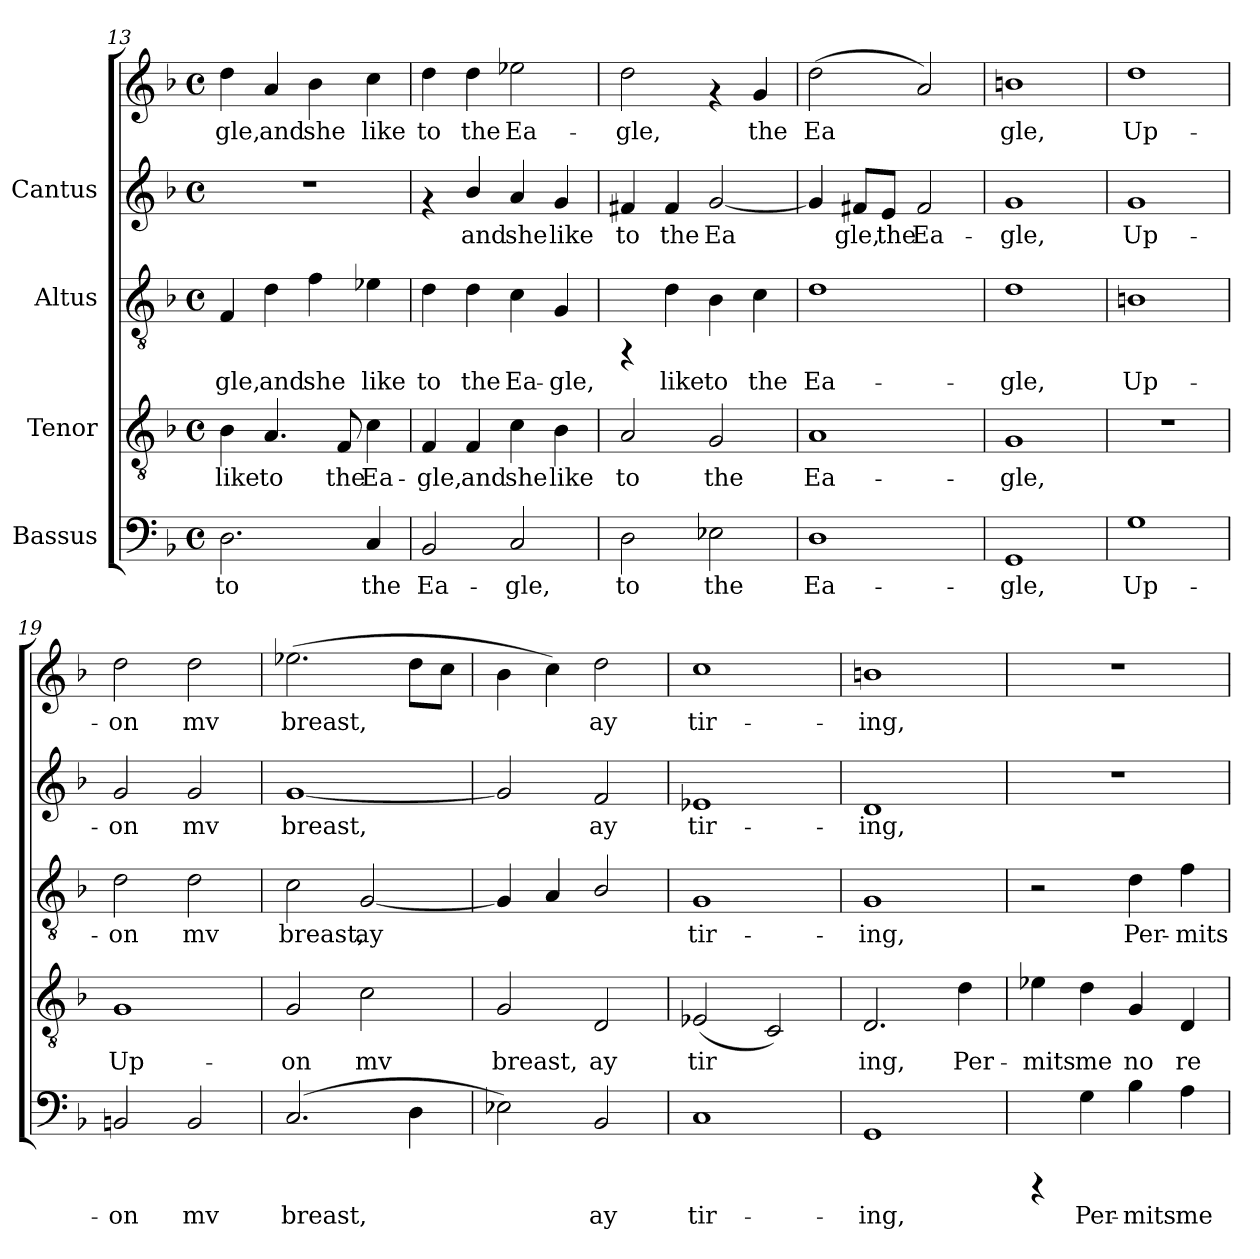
**kern	**text	**kern	**text	**kern	**text	**kern	**text	**kern	**text
*part4	*part4	*part3	*part3	*part2	*part2	*part1	*part1	*part1	*part1
*staff5	*staff5	*staff4	*staff4	*staff3	*staff3	*staff2	*staff2	*staff1	*staff1
*I"Bassus	*	*I"Tenor	*	*I"Altus	*	*I"Cantus	*	*	*
*clefF4	*	*clefGv2	*	*clefGv2	*	*clefG2	*	*clefG2	*
*k[b-]	*	*k[b-]	*	*k[b-]	*	*k[b-]	*	*k[b-]	*
*F:	*	*F:	*	*F:	*	*F:	*	*F:	*
*M4/4	*	*M4/4	*	*M4/4	*	*M4/4	*	*M4/4	*
*met(c)	*	*met(c)	*	*met(c)	*	*met(c)	*	*met(c)	*
=13	=13	=13	=13	=13	=13	=13	=13	=13	=13
!	!LO:LY:b:cj	!	!LO:LY:b:cj	!	!LO:LY:b:cj	!	!	!	!LO:LY:b:cj
2.D\	to	4B-\	like	4F/	-gle,	1r	.	4dd\	-gle,
!	!	!	!LO:LY:b:cj	!	!LO:LY:b:cj	!	!	!	!LO:LY:b:cj
.	.	4.A/	to	4d\	and	.	.	4a/	and
!	!	!	!	!	!LO:LY:b:cj	!	!	!	!LO:LY:b:cj
.	.	.	.	4f\	she	.	.	4b-\	she
!	!	!	!LO:LY:b:cj	!	!	!	!	!	!
.	.	8F/	the	.	.	.	.	.	.
!	!LO:LY:b:cj	!	!LO:LY:b:cj	!	!LO:LY:b:cj	!	!	!	!LO:LY:b:cj
4C/	the	4c\	Ea-	4e-X\	like	.	.	4cc\	like
=14	=14	=14	=14	=14	=14	=14	=14	=14	=14
!	!LO:LY:b:cj	!	!LO:LY:b:cj	!	!LO:LY:b:cj	!	!	!	!LO:LY:b:cj
2BB-/	Ea-	4F/	-gle,	4d\	to	4rf	.	4dd\	to
!	!	!	!LO:LY:b:cj	!	!LO:LY:b:cj	!	!LO:LY:b:cj	!	!LO:LY:b:cj
.	.	4F/	and	4d\	the	4b-/	-and	4dd\	the
!	!LO:LY:b:cj	!	!LO:LY:b:cj	!	!LO:LY:b:cj	!	!LO:LY:b:cj	!	!LO:LY:b:cj
2C/	-gle,	4c\	she	4c\	Ea-	4a/	she	2ee-X\	Ea-
!	!	!	!LO:LY:b:cj	!	!LO:LY:b:cj	!	!LO:LY:b:cj	!	!
.	.	4B-\	like	4G/	-gle,	4g/	like	.	.
!!LO:LB:g=z
=15	=15	=15	=15	=15	=15	=15	=15	=15	=15
!	!LO:LY:b:cj	!	!LO:LY:b:cj	!	!	!	!LO:LY:b:cj	!	!LO:LY:b:cj
2D\	to	2A/	to	4rFF	.	4f#X/	to	2dd\	gle,
!	!	!	!	!	!LO:LY:b:cj	!	!LO:LY:b:cj	!	!
.	.	.	.	4d\	like	4f#/	the	.	.
!	!LO:LY:b:cj	!	!LO:LY:b:cj	!	!LO:LY:b:cj	!	!LO:LY:b:cj	!	!
2E-X\	the	2G/	the	4B-\	to	[<2g/	Ea-	4rf	.
!	!	!	!	!	!LO:LY:b:cj	!	!	!	!LO:LY:b:cj
.	.	.	.	4c\	the	.	.	4g/	the
=16	=16	=16	=16	=16	=16	=16	=16	=16	=16
!	!LO:LY:b:cj	!	!LO:LY:b:cj	!	!LO:LY:b:cj	!	!LO:LY:b:cj	!	!LO:LY:b:cj
1D	Ea-	1A	Ea-	1d	Ea-	4g/]	-	(>2dd\	-Ea-
!	!	!	!	!	!	!	!LO:LY:b:cj	!	!
.	.	.	.	.	.	8f#X/L	gle,	.	.
!	!	!	!	!	!	!	!LO:LY:b:cj	!	!
.	.	.	.	.	.	8e/J	the	.	.
!	!	!	!	!	!	!	!LO:LY:b:cj	!	!LO:LY:b:cj
.	.	.	.	.	.	2f#/	Ea-	2a/)	--
=17	=17	=17	=17	=17	=17	=17	=17	=17	=17
!	!LO:LY:b:cj	!	!LO:LY:b:cj	!	!LO:LY:b:cj	!	!LO:LY:b:cj	!	!LO:LY:b:cj
1GG	-gle,	1G	-gle,	1d	-gle,	1g	gle,	1bn	-gle,
=18	=18	=18	=18	=18	=18	=18	=18	=18	=18
!	!LO:LY:b:cj	!	!	!	!LO:LY:b:cj	!	!LO:LY:b:cj	!	!LO:LY:b:cj
1G	Up-	1r	.	1Bn	Up-	1g	-Up-	1dd	Up-
=19	=19	=19	=19	=19	=19	=19	=19	=19	=19
!	!LO:LY:b:cj	!	!LO:LY:b:cj	!	!LO:LY:b:cj	!	!LO:LY:b:cj	!	!LO:LY:b:cj
2BBn/	-on	1G	Up-	2d\	-on	2g/	on	2dd\	-on
!	!LO:LY:b:cj	!	!	!	!LO:LY:b:cj	!	!LO:LY:b:cj	!	!LO:LY:b:cj
2BB/	mv	.	.	2d\	mv	2g/	mv	2dd\	mv
=20	=20	=20	=20	=20	=20	=20	=20	=20	=20
!	!LO:LY:b:cj	!	!LO:LY:b:cj	!	!LO:LY:b:cj	!	!LO:LY:b:cj	!	!LO:LY:b:cj
(<2.C/	breast,	2G/	-on	2c\	breast,	[<1g	breast,	(>2.ee-X\	breast,
!	!	!	!LO:LY:b:cj	!	!LO:LY:b:cj	!	!	!	!
.	.	2c\	mv	[<2G/	ay	.	.	.	.
!	!LO:LY:b:cj	!	!	!	!	!	!	!	!LO:LY:b:cj
4D\	.	.	.	.	.	.	.	8dd\L	.
!	!	!	!	!	!	!	!	!	!LO:LY:b:cj
.	.	.	.	.	.	.	.	8cc\J	.
!!LO:LB:g=z
=21	=21	=21	=21	=21	=21	=21	=21	=21	=21
!	!LO:LY:b:cj	!	!LO:LY:b:cj	!	!	!	!LO:LY:b:cj	!	!LO:LY:b:cj
2E-X\)	.	2G/	breast,	4G/]	.	2g/]	.	4b-\	.
!	!	!	!	!	!	!	!	!	!LO:LY:b:cj
.	.	.	.	4A/	.	.	.	4cc\)	.
!	!LO:LY:b:cj	!	!LO:LY:b:cj	!	!	!	!LO:LY:b:cj	!	!LO:LY:b:cj
2BB-/	ay	2D/	ay	2B-/	.	2f/	ay	2dd\	ay
=22	=22	=22	=22	=22	=22	=22	=22	=22	=22
!	!LO:LY:b:cj	!	!LO:LY:b:cj	!	!LO:LY:b:cj	!	!LO:LY:b:cj	!	!LO:LY:b:cj
1C	tir-	(<2E-X/	tir-	1G	tir-	1e-X	-tir-	1cc	tir-
!	!	!	!LO:LY:b:cj	!	!	!	!	!	!
.	.	2C/)	--	.	.	.	.	.	.
=23	=23	=23	=23	=23	=23	=23	=23	=23	=23
!	!LO:LY:b:cj	!	!LO:LY:b:cj	!	!LO:LY:b:cj	!	!LO:LY:b:cj	!	!LO:LY:b:cj
1GG	-ing,	2.D/	-ing,	1G	-ing,	1d	ing,	1bn	-ing,
!	!	!	!LO:LY:b:cj	!	!	!	!	!	!
.	.	4d\	Per-	.	.	.	.	.	.
=24	=24	=24	=24	=24	=24	=24	=24	=24	=24
!	!	!	!LO:LY:b:cj	!	!	!	!	!	!
4rCCC	.	4e-X\	-mits	2r	.	1r	.	1r	.
!	!LO:LY:b:cj	!	!LO:LY:b:cj	!	!	!	!	!	!
4G\	Per-	4d\	me	.	.	.	.	.	.
!	!LO:LY:b:cj	!	!LO:LY:b:cj	!	!LO:LY:b:cj	!	!	!	!
4B-\	-mits	4G/	no	4d\	Per-	.	.	.	.
!	!LO:LY:b:cj	!	!LO:LY:b:cj	!	!LO:LY:b:cj	!	!	!	!
4A\	me	4D/	re-	4f\	-mits	.	.	.	.
=	=	=	=	=	=	=	=	=	=
*-	*-	*-	*-	*-	*-	*-	*-	*-	*-
